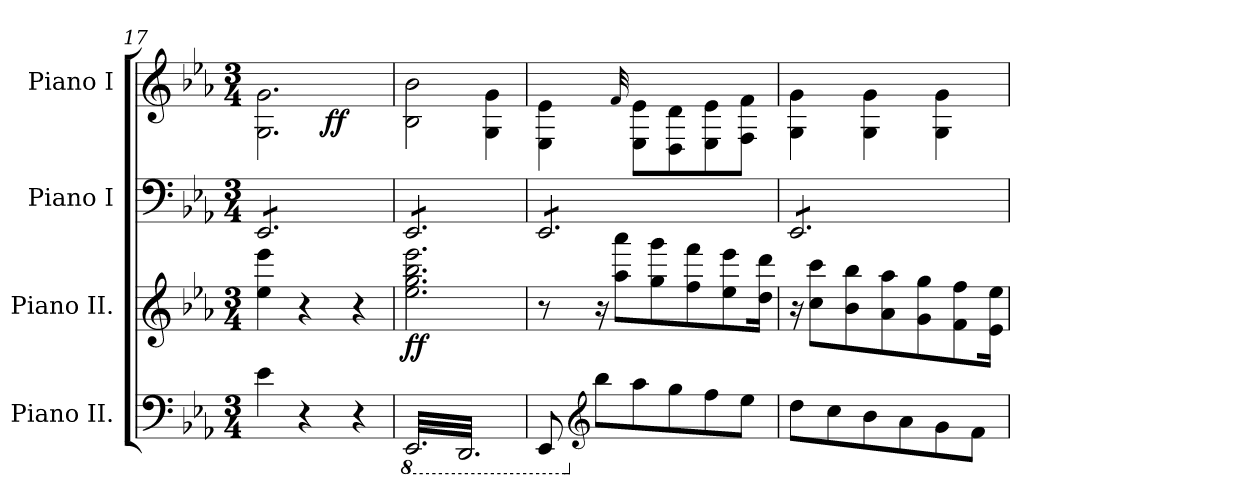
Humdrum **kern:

**kern	**kern	**dynam	**kern	**kern	**dynam
*part4	*part3	*part3	*part2	*part1	*part1
*staff4	*staff3	*staff3	*staff2	*staff1	*staff1
*I"Piano II.	*I"Piano II.	*	*I"Piano I	*I"Piano I	*
*clefF4	*clefG2	*	*clefF4	*clefG2	*
*k[b-e-a-]	*k[b-e-a-]	*	*k[b-e-a-]	*k[b-e-a-]	*
*M3/4	*M3/4	*	*M3/4	*M3/4	*
=17	=17	=17	=17	=17	=17
*	*	*	*	*^	*
*	*	*	*tremolo	*	*	*
4e-\	4ee-\ 4eee-\	.	8EE-/L	2.G\ 2.g\	4.ryy	.
.	.	.	8EE-/	.	.	.
4r	4r	.	8EE-/	.	.	.
.	.	.	8EE-/	.	4.ryy	ff
4r	4r	.	8EE-/	.	.	.
.	.	.	8EE-/J	.	.	.
*	*	*	*	*v	*v	*
=18	=18	=18	=18	=18	=18
*8ba	*	*	*	*	*
*tremolo	*	*	*	*	*
32EEE-/LLL	2.ee-\ 2.gg\ 2.bb-\ 2.eee-\	ff	8EE-/L	2B-\ 2b-\	.
32DDD/	.	.	.	.	.
32EEE-/	.	.	.	.	.
32DDD/	.	.	.	.	.
32EEE-/	.	.	8EE-/	.	.
32DDD/	.	.	.	.	.
32EEE-/	.	.	.	.	.
32DDD/	.	.	.	.	.
32EEE-/	.	.	8EE-/	.	.
32DDD/	.	.	.	.	.
32EEE-/	.	.	.	.	.
32DDD/	.	.	.	.	.
32EEE-/	.	.	8EE-/	.	.
32DDD/	.	.	.	.	.
32EEE-/	.	.	.	.	.
32DDD/	.	.	.	.	.
32EEE-/	.	.	8EE-/	4G\ 4g\	.
32DDD/	.	.	.	.	.
32EEE-/	.	.	.	.	.
32DDD/	.	.	.	.	.
32EEE-/	.	.	8EE-/J	.	.
32DDD/	.	.	.	.	.
32EEE-/	.	.	.	.	.
32DDD/JJJ	.	.	.	.	.
*Xtremolo	*	*	*	*	*
=19	=19	=19	=19	=19	=19
8EEE-/	8r	.	8EE-/L	4E-\ 4e-\	.
.	.	.	.	.	.
.	.	.	.	.	.
.	.	.	.	.	.
*clefG2	*	*	*	*	*
*X8ba	*	*	*	*	*
8bb-\L	16r	.	8EE-/	.	.
.	.	.	.	.	.
.	8aa-\ 8aaa-\L	.	.	.	.
.	.	.	.	.	.
.	.	.	.	32qqf/	.
8aa-\	.	.	8EE-/	8E-\ 8e-\L	.
.	.	.	.	.	.
.	8gg\ 8ggg\	.	.	.	.
.	.	.	.	.	.
8gg\	.	.	8EE-/	8D\ 8d\	.
.	8ff\ 8fff\	.	.	.	.
8ff\	.	.	8EE-/	8E-\ 8e-\	.
.	8ee-\ 8eee-\	.	.	.	.
8ee-\J	.	.	8EE-/J	8F\ 8f\J	.
.	16dd\ 16ddd\Jk	.	.	.	.
=20	=20	=20	=20	=20	=20
8dd\L	16r	.	8EE-/L	4G\ 4g\	.
.	8cc\ 8ccc\L	.	.	.	.
8cc\	.	.	8EE-/	.	.
.	8b-\ 8bb-\	.	.	.	.
8b-\	.	.	8EE-/	4G\ 4g\	.
.	8a-\ 8aa-\	.	.	.	.
8a-\	.	.	8EE-/	.	.
.	8g\ 8gg\	.	.	.	.
8g\	.	.	8EE-/	4G\ 4g\	.
.	8f\ 8ff\	.	.	.	.
8f\J	.	.	8EE-/J	.	.
*	*	*	*Xtremolo	*	*
.	16e-\ 16ee-\Jk	.	.	.	.
=	=	=	=	=	=
*-	*-	*-	*-	*-	*-
